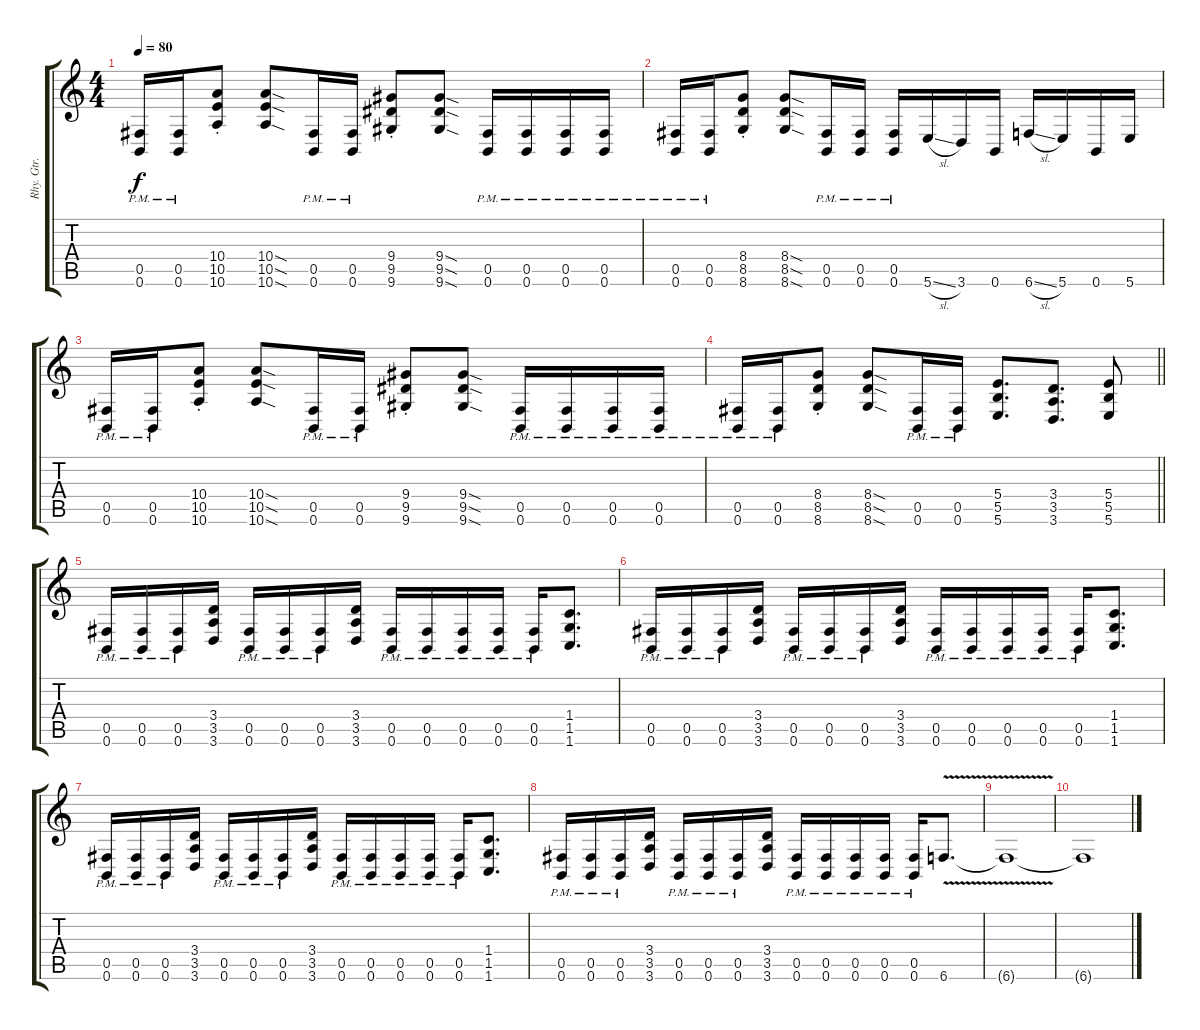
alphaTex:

\track ("Rhy. Gtr. 1" "Rhy. Gtr. ") {instrument distortionguitar}
\staff {score tabs}
\tuning (Db4 Ab3 E3 B2 Gb2 B1) {hide}
\ts (4 4)
\tempo 80
\clef g2
\ks c
(0.5{pm} 0.6{pm}).16{dy f} (0.5{pm} 0.6{pm}).16 (10.4{st} 10.5{st} 10.6{st}).8 (10.4{sod} 10.5{sod} 10.6{sod}).8 (0.5{pm} 0.6{pm}).16 (0.5{pm} 0.6{pm}).16 (9.4{st} 9.5{st} 9.6{st}).8 (9.4{sod} 9.5{sod} 9.6{sod}).8 (0.5{pm} 0.6{pm}).16 (0.5{pm} 0.6{pm}).16 (0.5{pm} 0.6{pm}).16 (0.5{pm} 0.6{pm}).16 |
(0.5{pm} 0.6{pm}).16 (0.5{pm} 0.6{pm}).16 (8.4{st} 8.5{st} 8.6{st}).8 (8.4{sod} 8.5{sod} 8.6{sod}).8 (0.5{pm} 0.6{pm}).16 (0.5{pm} 0.6{pm}).16 (0.5{pm} 0.6{pm}).16 5.6{sl}.16 3.6.16 0.6.16 6.6{sl}.16 5.6.16 0.6.16 5.6.16 |
(0.5{pm} 0.6{pm}).16 (0.5{pm} 0.6{pm}).16 (10.4{st} 10.5{st} 10.6{st}).8 (10.4{sod} 10.5{sod} 10.6{sod}).8 (0.5{pm} 0.6{pm}).16 (0.5{pm} 0.6{pm}).16 (9.4{st} 9.5{st} 9.6{st}).8 (9.4{sod} 9.5{sod} 9.6{sod}).8 (0.5{pm} 0.6{pm}).16 (0.5{pm} 0.6{pm}).16 (0.5{pm} 0.6{pm}).16 (0.5{pm} 0.6{pm}).16 |
\barLineRight lightlight
(0.5{pm} 0.6{pm}).16 (0.5{pm} 0.6{pm}).16 (8.4{st} 8.5{st} 8.6{st}).8 (8.4{sod} 8.5{sod} 8.6{sod}).8 (0.5{pm} 0.6{pm}).16 (0.5{pm} 0.6{pm}).16 (5.4 5.5 5.6).8{d} (3.4 3.5 3.6).8{d} (5.4 5.5 5.6).8 |
\section ("" "")
(0.5{pm} 0.6{pm}).16 (0.5{pm} 0.6{pm}).16 (0.5{pm} 0.6{pm}).16 (3.4 3.5 3.6).16 (0.5{pm} 0.6{pm}).16 (0.5{pm} 0.6{pm}).16 (0.5{pm} 0.6{pm}).16 (3.4 3.5 3.6).16 (0.5{pm} 0.6{pm}).16 (0.5{pm} 0.6{pm}).16 (0.5{pm} 0.6{pm}).16 (0.5{pm} 0.6{pm}).16 (0.5{pm} 0.6{pm}).16 (1.4 1.5 1.6).8{d} |
(0.5{pm} 0.6{pm}).16 (0.5{pm} 0.6{pm}).16 (0.5{pm} 0.6{pm}).16 (3.4 3.5 3.6).16 (0.5{pm} 0.6{pm}).16 (0.5{pm} 0.6{pm}).16 (0.5{pm} 0.6{pm}).16 (3.4 3.5 3.6).16 (0.5{pm} 0.6{pm}).16 (0.5{pm} 0.6{pm}).16 (0.5{pm} 0.6{pm}).16 (0.5{pm} 0.6{pm}).16 (0.5{pm} 0.6{pm}).16 (1.4 1.5 1.6).8{d} |
(0.5{pm} 0.6{pm}).16 (0.5{pm} 0.6{pm}).16 (0.5{pm} 0.6{pm}).16 (3.4 3.5 3.6).16 (0.5{pm} 0.6{pm}).16 (0.5{pm} 0.6{pm}).16 (0.5{pm} 0.6{pm}).16 (3.4 3.5 3.6).16 (0.5{pm} 0.6{pm}).16 (0.5{pm} 0.6{pm}).16 (0.5{pm} 0.6{pm}).16 (0.5{pm} 0.6{pm}).16 (0.5{pm} 0.6{pm}).16 (1.4 1.5 1.6).8{d} |
(0.5{pm} 0.6{pm}).16 (0.5{pm} 0.6{pm}).16 (0.5{pm} 0.6{pm}).16 (3.4 3.5 3.6).16 (0.5{pm} 0.6{pm}).16 (0.5{pm} 0.6{pm}).16 (0.5{pm} 0.6{pm}).16 (3.4 3.5 3.6).16 (0.5{pm} 0.6{pm}).16 (0.5{pm} 0.6{pm}).16 (0.5{pm} 0.6{pm}).16 (0.5{pm} 0.6{pm}).16 (0.5{pm} 0.6{pm}).16 6.6{v}.8{d} |
6.6{t}.1 |
6.6{t}.1
